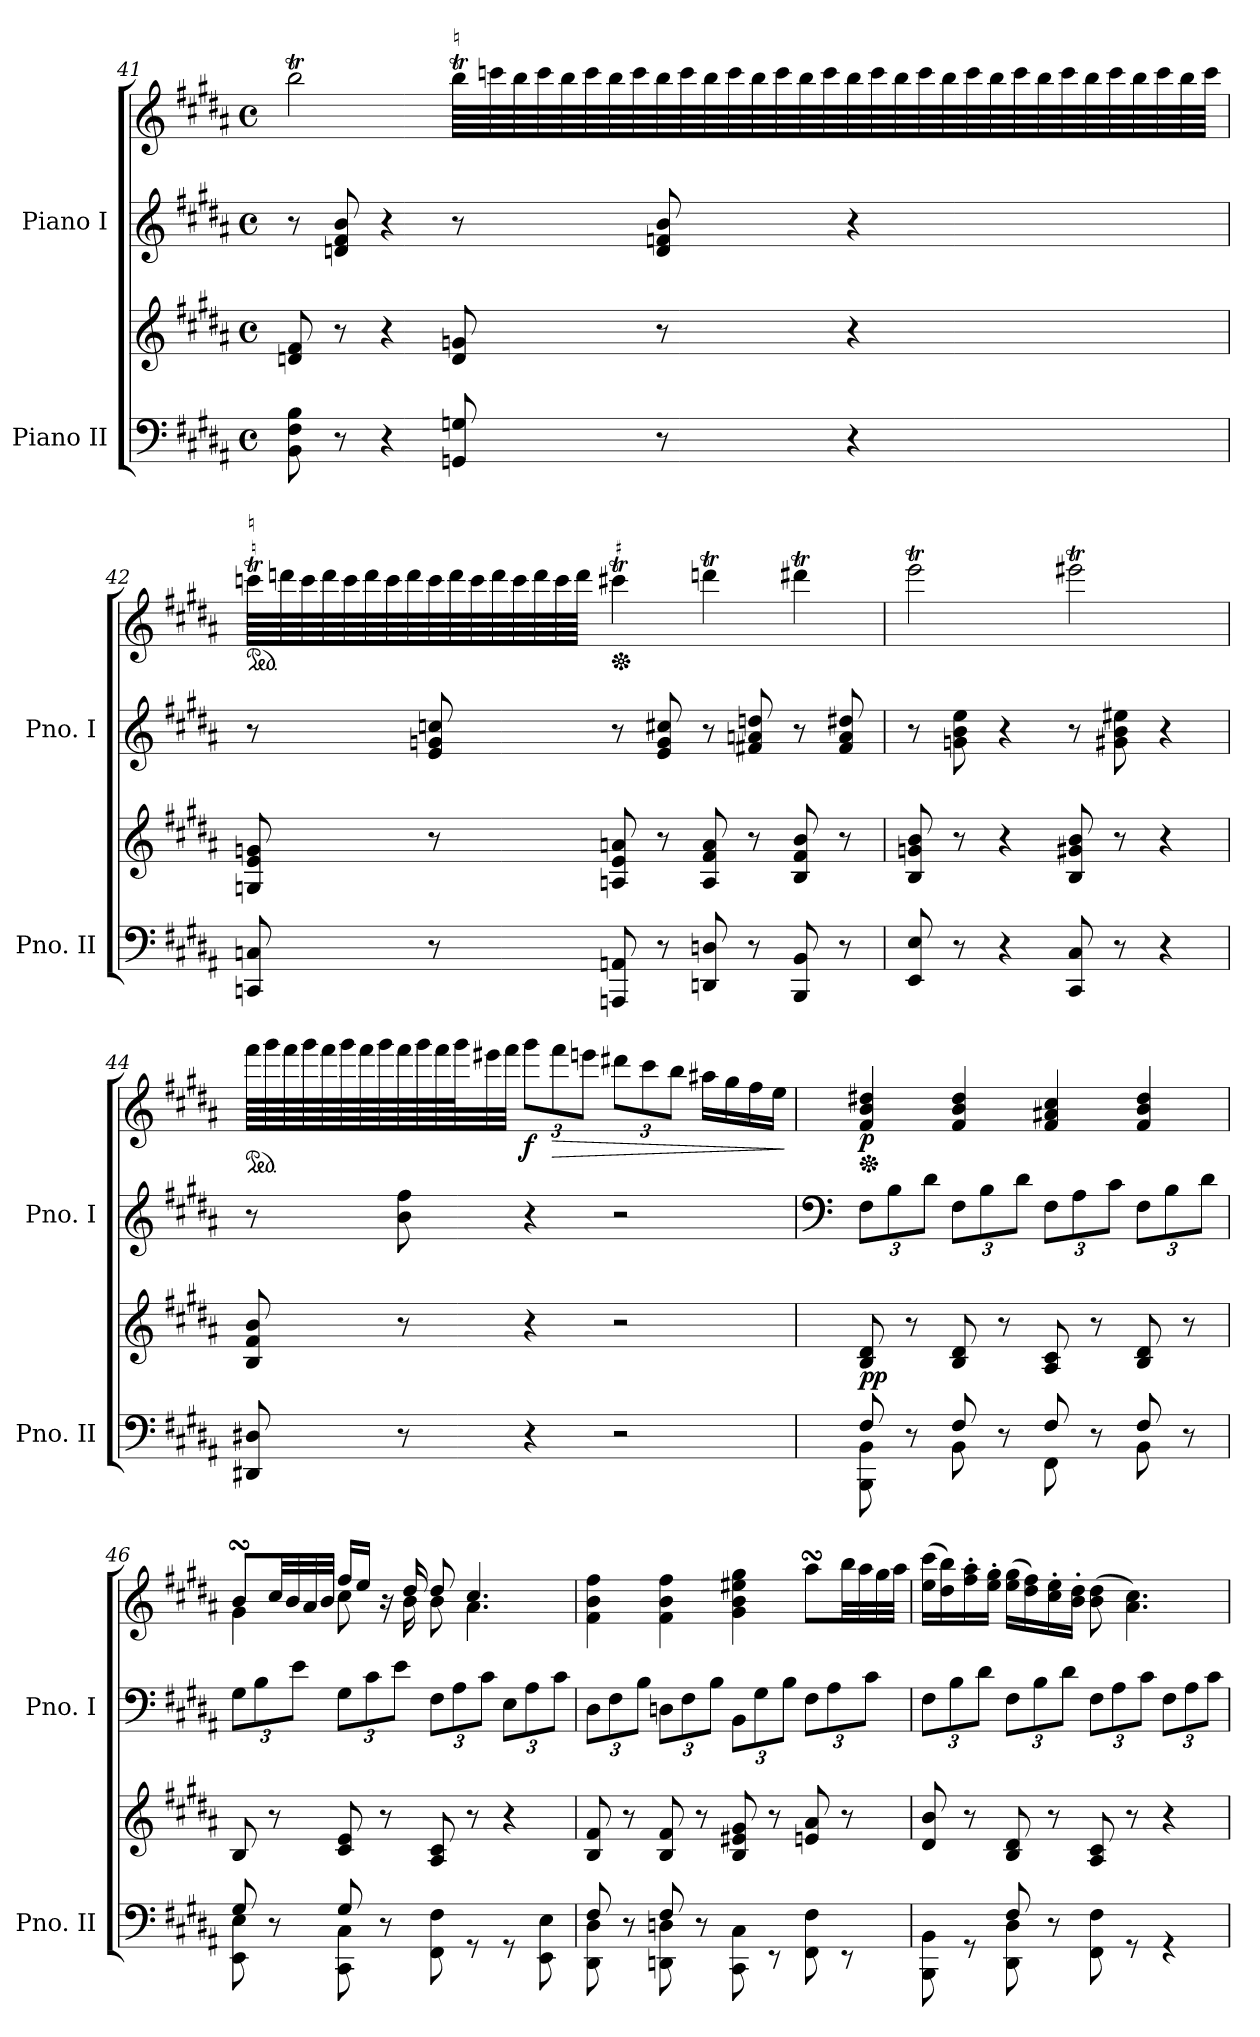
**kern	**kern	**dynam	**kern	**kern	**dynam
*part2	*part2	*part2	*part1	*part1	*part1
*staff4	*staff3	*staff3/4	*staff2	*staff1	*staff1/2
*I"Piano II	*	*	*I"Piano I	*	*
*I'Pno. II	*	*	*I'Pno. I	*	*
!!LO:LB:g=z
*clefF4	*clefG2	*	*clefG2	*clefG2	*
*k[f#c#g#d#a#]	*k[f#c#g#d#a#]	*	*k[f#c#g#d#a#]	*k[f#c#g#d#a#]	*
*M4/4	*M4/4	*	*M4/4	*M4/4	*
*met(c)	*met(c)	*	*met(c)	*met(c)	*
=41	=41	=41	=41	=41	=41
8BB\ 8F#\ 8B\	8dn/ 8f#/	.	8r	2bbT\	.
8r	8r	.	8dn/ 8f#/ 8b/	.	.
4r	4r	.	4r	.	.
!	!	!	!	!LO:TX:a:t=♮	!
8GGn/ 8Gn/	8d/ 8gn/	.	8r	64bbT!\LLLL	.
.	.	.	.	64cccn!\	.
.	.	.	.	64bb!\	.
.	.	.	.	64ccc!\	.
.	.	.	.	64bb!\	.
.	.	.	.	64ccc!\	.
.	.	.	.	64bb!\	.
.	.	.	.	64ccc!\	.
8r	8r	.	8d/ 8fn/ 8b/	64bb!\	.
.	.	.	.	64ccc!\	.
.	.	.	.	64bb!\	.
.	.	.	.	64ccc!\	.
.	.	.	.	64bb!\	.
.	.	.	.	64ccc!\	.
.	.	.	.	64bb!\	.
.	.	.	.	64ccc!\	.
4r	4r	.	4r	64bb!\	.
.	.	.	.	64ccc!\	.
.	.	.	.	64bb!\	.
.	.	.	.	64ccc!\	.
.	.	.	.	64bb!\	.
.	.	.	.	64ccc!\	.
.	.	.	.	64bb!\	.
.	.	.	.	64ccc!\	.
.	.	.	.	64bb!\	.
.	.	.	.	64ccc!\	.
.	.	.	.	64bb!\	.
.	.	.	.	64ccc!\	.
.	.	.	.	64bb!\	.
.	.	.	.	64ccc!\	.
.	.	.	.	64bb!\	.
.	.	.	.	64ccc!\JJJJ	.
=42	=42	=42	=42	=42	=42
*	*	*	*	*ped	*
!	!	!	!	!LO:TX:a:t=♮	!
8CCn/ 8Cn/	8Gn/ 8e/ 8gn/	.	8r	64cccnT!\LLLL	.
.	.	.	.	64dddn!\	.
.	.	.	.	64ccc!\	.
.	.	.	.	64ddd!\	.
.	.	.	.	64ccc!\	.
.	.	.	.	64ddd!\	.
.	.	.	.	64ccc!\	.
.	.	.	.	64ddd!\	.
8r	8r	.	8e/ 8gn/ 8ccn/	64ccc!\	.
.	.	.	.	64ddd!\	.
.	.	.	.	64ccc!\	.
.	.	.	.	64ddd!\	.
.	.	.	.	64ccc!\	.
.	.	.	.	64ddd!\	.
.	.	.	.	64ccc!\	.
.	.	.	.	64ddd!\JJJJ	.
*	*	*	*	*Xped	*
8AAAn/ 8AAn/	8An/ 8e/ 8an/	.	8r	4ccc#XT\	.
8r	8r	.	8e/ 8g/ 8cc#X/	.	.
8DDn/ 8Dn/	8A/ 8f#/ 8a/	.	8r	4dddnT\	.
8r	8r	.	8f#X/ 8an/ 8ddn/	.	.
8BBB/ 8BB/	8B/ 8f#/ 8b/	.	8r	4ddd#Xt\	.
8r	8r	.	8f#/ 8a/ 8dd#X/	.	.
!!LO:PB:g=z
=43	=43	=43	=43	=43	=43
8EE/ 8E/	8B/ 8gn/ 8b/	.	8r	2eeeT\	.
8r	8r	.	8gn\ 8b\ 8ee\	.	.
4r	4r	.	4r	.	.
8CC#/ 8C#/	8B/ 8g#X/ 8b/	.	8r	2eee#Xt\	.
8r	8r	.	8g#X\ 8b\ 8ee#X\	.	.
4r	4r	.	4r	.	.
=44	=44	=44	=44	=44	=44
*	*	*	*	*ped	*
8DD#X/ 8D#X/	8B/ 8f#/ 8b/	.	8r	64fff#!\LLLL	.
.	.	.	.	64ggg#!\	.
.	.	.	.	64fff#!\	.
.	.	.	.	64ggg#!\	.
.	.	.	.	64fff#!\	.
.	.	.	.	64ggg#!\	.
.	.	.	.	64fff#!\	.
.	.	.	.	64ggg#!\	.
8r	8r	.	8b\ 8ff#\	64fff#!\	.
.	.	.	.	64ggg#!\	.
.	.	.	.	64fff#!\	.
.	.	.	.	64ggg#!\J	.
.	.	.	.	32eee#X!\	.
.	.	.	.	32fff#!\JJJ	.
*	*	*	*	*Xbrackettup	*
!	!	!	!	!	!LO:DY:b
4r	4r	.	4r	12ggg#\L	f
!	!	!	!	!	!LO:HP:b
.	.	.	.	12fff#\	>
.	.	.	.	12eeen\J	.
2r	2r	.	2r	12ddd#X\L	.
.	.	.	.	12ccc#\	.
.	.	.	.	12bb\J	.
.	.	.	.	16aa#X\LL	.
.	.	.	.	16gg#\	.
.	.	.	.	16ff#\	.
.	.	.	.	16ee\JJ	.
.	.	.	.	.	]
=45	=45	=45	=45	=45	=45
*	*	*	*clefF4	*	*
*^	*	*	*	*	*
*	*	*	*	*Xbrackettup	*	*
*	*	*	*	*	*Xped	*
*v	*v	*	*	*	*	*
*	*	*	*	*MM60	*
*^	*	*	*	*	*
!	!	!	!LO:DY:b	!	!	!LO:DY:b
8F#/	8BBB\ 8BB\	8B/ 8d#/	pp	12F#\L	4f#/ 4b/ 4dd#X/	p
.	.	.	.	12B\	.	.
8r	8ryy	8r	.	.	.	.
.	.	.	.	12d#\J	.	.
8F#/	8BB\	8B/ 8d#/	.	12F#\L	4f#/ 4b/ 4dd#/	.
.	.	.	.	12B\	.	.
8r	8ryy	8r	.	.	.	.
.	.	.	.	12d#\J	.	.
8F#/	8FF#\	8A#/ 8c#/	.	12F#\L	4f#/ 4a#X/ 4cc#/	.
.	.	.	.	12A#\	.	.
8r	8ryy	8r	.	.	.	.
.	.	.	.	12c#\J	.	.
8F#/	8BB\	8B/ 8d#/	.	12F#\L	4f#/ 4b/ 4dd#/	.
.	.	.	.	12B\	.	.
8r	8ryy	8r	.	.	.	.
.	.	.	.	12d#\J	.	.
!!LO:LB:g=z
=46	=46	=46	=46	=46	=46	=46
*	*	*	*	*	*^	*
8G#/	8EE\ 8E\	8B/	.	12G#\L	8bsSSs/L	4g#\	.
.	.	.	.	12B\	.	.	.
8r	8ryy	8r	.	.	32cc#!/LL	.	.
.	.	.	.	.	32b!/	.	.
.	.	.	.	12e\J	.	.	.
.	.	.	.	.	32a#!/	.	.
.	.	.	.	.	32b!/JJJ	.	.
8G#/	8CC#\ 8C#\	8c#/ 8e/	.	12G#\L	16ff#/LL	8cc#\	.
.	.	.	.	.	16ee/JJ	.	.
.	.	.	.	12c#\	.	.	.
8r	8ryy	8r	.	.	16r	16ryy	.
.	.	.	.	12e\J	.	.	.
.	.	.	.	.	16dd#/	16b\	.
8FF#\ 8F#\	2rAAAyy	8A#/ 8c#/	.	12F#\L	8dd#/	8b\	.
.	.	.	.	12A#\	.	.	.
8rGG	.	8r	.	.	4.cc#/	4.a#\	.
.	.	.	.	12c#\J	.	.	.
8rGG	.	4r	.	12E\L	.	.	.
.	.	.	.	12A#\	.	.	.
8EE\ 8E\	.	.	.	.	.	.	.
.	.	.	.	12c#\J	.	.	.
*	*	*	*	*	*v	*v	*
=47	=47	=47	=47	=47	=47	=47
8F#/	8DD#\ 8D#\	8B/ 8f#/	.	12D#\L	4f#\ 4b\ 4ff#\	.
.	.	.	.	12F#\	.	.
8r	8ryy	8r	.	.	.	.
.	.	.	.	12B\J	.	.
8F#/	8DDn\ 8Dn\	8B/ 8f#/	.	12Dn\L	4f#\ 4b\ 4ff#\	.
.	.	.	.	12F#\	.	.
8r	8ryy	8r	.	.	.	.
.	.	.	.	12B\J	.	.
8CC#\ 8C#\	2rDDDyy	8B/ 8e#X/ 8g#/	.	12BB\L	4g#\ 4b\ 4ee#X\ 4gg#\	.
.	.	.	.	12G#\	.	.
8rEE	.	8r	.	.	.	.
.	.	.	.	12B\J	.	.
8FF#\ 8F#\	.	8en/ 8a#/	.	12F#\L	8aa#sSsS\L	.
.	.	.	.	12A#\	.	.
8rEE	.	8r	.	.	32bb!\LL	.
.	.	.	.	.	32aa#!\	.
.	.	.	.	12c#\J	.	.
.	.	.	.	.	32gg#!\	.
.	.	.	.	.	32aa#!\JJJ	.
=48	=48	=48	=48	=48	=48	=48
8BBB\ 8BB\	4rDDDyy	8d#/ 8b/	.	12F#\L	(>16ee\ 16ccc#\LL	.
.	.	.	.	.	16dd#\ 16bb\)	.
.	.	.	.	12B\	.	.
8rGG	.	8r	.	.	16ff#\' 16aa#\'	.
.	.	.	.	12d#\J	.	.
.	.	.	.	.	16ee\' 16gg#\'JJ	.
8F#/	8DD#\ 8D#\	8B/ 8d#/	.	12F#\L	(>16ee\ 16gg#\LL	.
.	.	.	.	.	16dd#\ 16ff#\)	.
.	.	.	.	12B\	.	.
8r	8ryy	8r	.	.	16cc#\' 16ee\'	.
.	.	.	.	12d#\J	.	.
.	.	.	.	.	16b\' 16dd#\'JJ	.
8FF#\ 8F#\	2rAAAyy	8A#/ 8c#/	.	12F#\L	(>8b\ 8dd#\	.
.	.	.	.	12A#\	.	.
8rGG	.	8r	.	.	4.a#\ 4.cc#\)	.
.	.	.	.	12c#\J	.	.
4rGG	.	4r	.	12F#\L	.	.
.	.	.	.	12A#\	.	.
.	.	.	.	12c#\J	.	.
*v	*v	*	*	*	*	*
=	=	=	=	=	=
*-	*-	*-	*-	*-	*-
